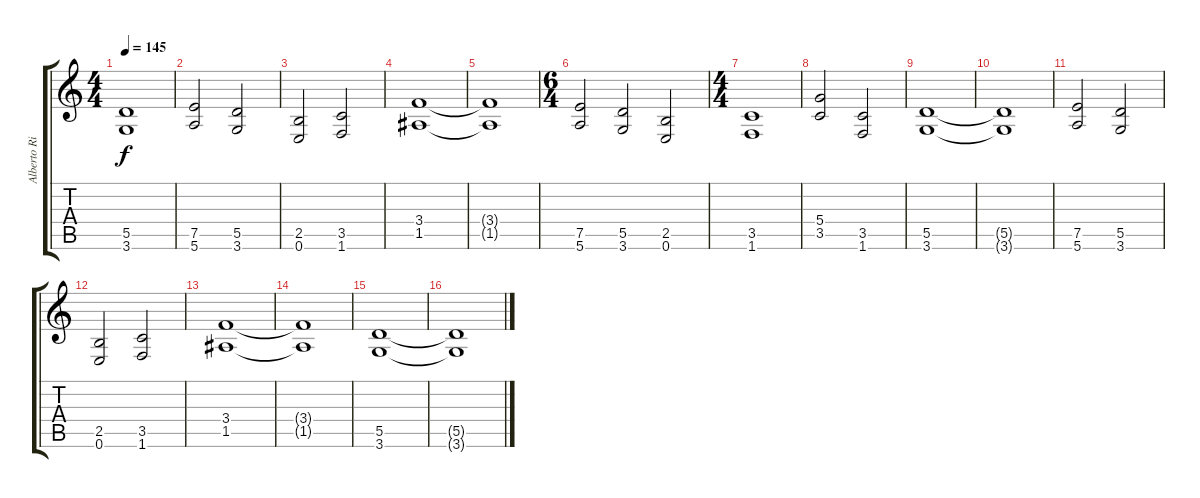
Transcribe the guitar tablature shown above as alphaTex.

\track ("Alberto Rionda" "Alberto Ri") {instrument distortionguitar}
\staff {score tabs}
\tuning (E4 B3 G3 D3 A2 E2) {hide}
\ts (4 4)
\tempo 145
\clef g2
\ks c
(5.5{t} 3.6{t}).1{dy f} |
(7.5 5.6).2 (5.5 3.6).2 |
(2.5 0.6).2 (3.5 1.6).2 |
(3.4 1.5).1 |
(3.4{t} 1.5{t}).1 |
\ts (6 4)
(7.5 5.6).2 (5.5 3.6).2 (2.5 0.6).2 |
\ts (4 4)
(3.5 1.6).1 |
(5.4 3.5).2 (3.5 1.6).2 |
(5.5 3.6).1 |
(5.5{t} 3.6{t}).1 |
(7.5 5.6).2 (5.5 3.6).2 |
(2.5 0.6).2 (3.5 1.6).2 |
(3.4 1.5).1 |
(3.4{t} 1.5{t}).1 |
(5.5 3.6).1 |
(5.5{t} 3.6{t}).1
